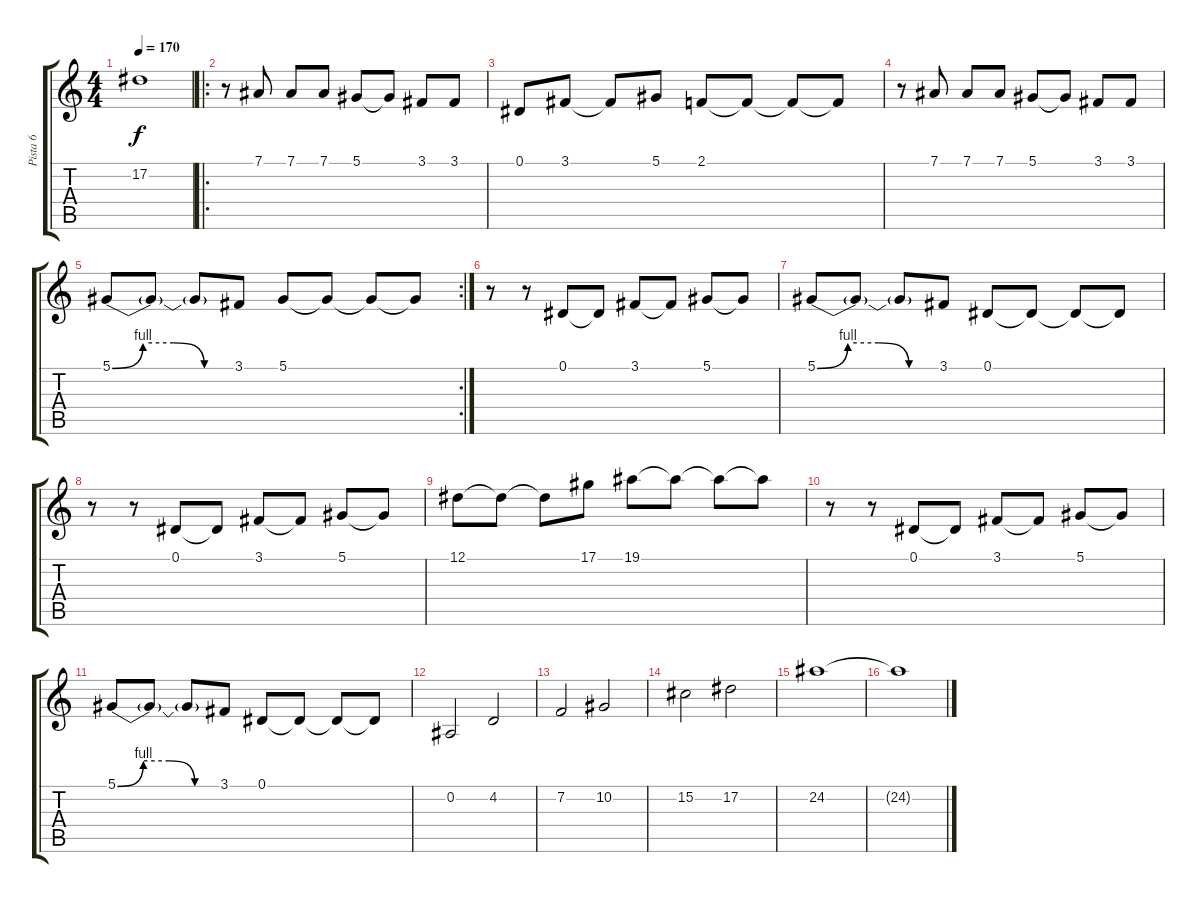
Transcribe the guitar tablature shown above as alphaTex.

\track ("Pista 6" "Pista 6") {instrument frenchhorn}
\staff {score tabs}
\tuning (Eb4 Bb3 Gb3 Db3 Ab2 Eb2) {hide}
\ts (4 4)
\tempo 170
\clef g2
\ks c
17.2{t}.1{dy f} |
\ro
r.8 7.1.8 7.1.8 7.1.8 5.1.8 5.1{t}.8 3.1.8 3.1.8 |
0.1.8 3.1.8 3.1{t}.8 5.1.8 2.1.8 2.1{t}.8 2.1{t}.8 2.1{t}.8 |
r.8 7.1.8 7.1.8 7.1.8 5.1.8 5.1{t}.8 3.1.8 3.1.8 |
\rc 2
5.1{be (custom 0 0 15 4 30 4 45 0 60 0)}.8 5.1{t}.8 5.1{t}.8 3.1.8 5.1.8 5.1{t}.8 5.1{t}.8 5.1{t}.8 |
r.8 r.8 0.1.8 0.1{t}.8 3.1.8 3.1{t}.8 5.1.8 5.1{t}.8 |
5.1{be (custom 0 0 15 4 30 4 45 0 60 0)}.8 5.1{t}.8 5.1{t}.8 3.1.8 0.1.8 0.1{t}.8 0.1{t}.8 0.1{t}.8 |
r.8 r.8 0.1.8 0.1{t}.8 3.1.8 3.1{t}.8 5.1.8 5.1{t}.8 |
12.1.8 12.1{t}.8 12.1{t}.8 17.1.8 19.1.8 19.1{t}.8 19.1{t}.8 19.1{t}.8 |
r.8 r.8 0.1.8 0.1{t}.8 3.1.8 3.1{t}.8 5.1.8 5.1{t}.8 |
5.1{be (custom 0 0 15 4 30 4 45 0 60 0)}.8 5.1{t}.8 5.1{t}.8 3.1.8 0.1.8 0.1{t}.8 0.1{t}.8 0.1{t}.8 |
0.2.2 4.2.2 |
7.2.2 10.2.2 |
15.2.2 17.2.2 |
24.2.1 |
24.2{t}.1
